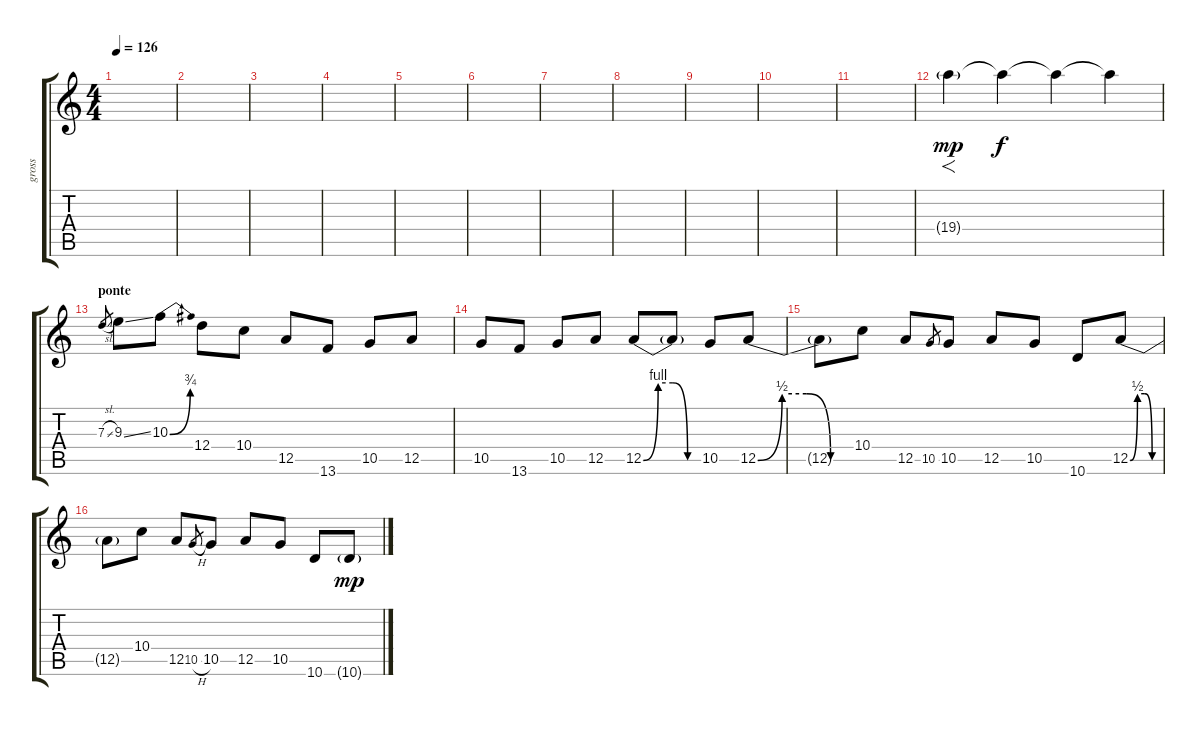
\track ("gross" "gross") {instrument guitarharmonics}
\staff {score tabs}
\tuning (E4 B3 G3 D3 A2 E2) {hide}
\ts (4 4)
\tempo 126
\clef g2
\ks c
|
|
|
|
\section ("" "")
|
|
|
|
|
|
|
19.4{g}.4{f dy mp} 19.4{t}.4{dy f} 19.4{t}.4 19.4{t}.4 |
\section ("" "ponte")
7.3{sl}.8{gr} 9.3{ss}.8 10.3{be (bend 0 0 60 3)}.8 12.4.8 10.4.8 12.5.8 13.6.8 10.5.8 12.5.8 |
10.5.8 13.6.8 10.5.8 12.5.8 12.5{be (custom 0 0 15 4 30 4 45 0 60 0)}.8 12.5{t}.8 10.5.8 12.5{be (custom 0 0 15 2 30 2 45 0 60 0)}.8 |
12.5{t}.8 10.4.8 12.5.8 10.5.8{gr} 10.5.8 12.5.8 10.5.8 10.6.8 12.5{be (custom 0 0 15 2 30 2 45 0 60 0)}.8 |
12.5{t}.8 10.4.8 12.5.8 10.5{h}.8{gr} 10.5.8 12.5.8 10.5.8 10.6.8 10.6{g}.8{dy mp}
